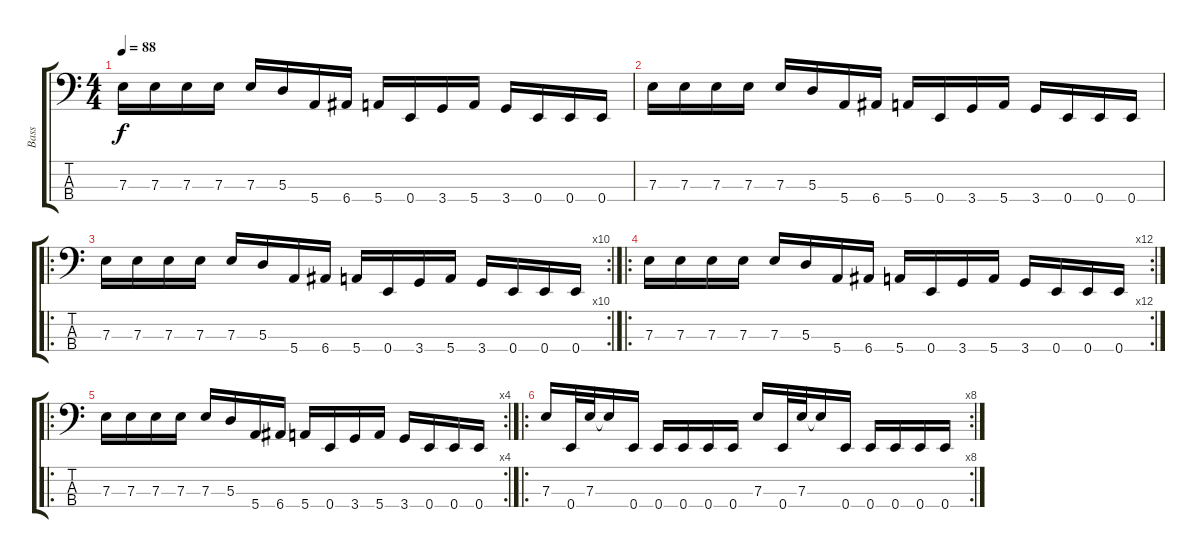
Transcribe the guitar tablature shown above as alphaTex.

\track ("Bass" "Bass") {instrument electricbassfinger}
\staff {score tabs}
\tuning (G2 D2 A1 E1) {hide}
\ts (4 4)
\tempo 88
\clef f4
\ks c
7.3.16{dy f} 7.3.16 7.3.16 7.3.16 7.3.16 5.3.16 5.4.16 6.4.16 5.4.16 0.4.16 3.4.16 5.4.16 3.4.16 0.4.16 0.4.16 0.4.16 |
7.3.16 7.3.16 7.3.16 7.3.16 7.3.16 5.3.16 5.4.16 6.4.16 5.4.16 0.4.16 3.4.16 5.4.16 3.4.16 0.4.16 0.4.16 0.4.16 |
\ro
\rc 10
7.3.16 7.3.16 7.3.16 7.3.16 7.3.16 5.3.16 5.4.16 6.4.16 5.4.16 0.4.16 3.4.16 5.4.16 3.4.16 0.4.16 0.4.16 0.4.16 |
\ro
\rc 12
7.3.16 7.3.16 7.3.16 7.3.16 7.3.16 5.3.16 5.4.16 6.4.16 5.4.16 0.4.16 3.4.16 5.4.16 3.4.16 0.4.16 0.4.16 0.4.16 |
\ro
\rc 4
7.3.16 7.3.16 7.3.16 7.3.16 7.3.16 5.3.16 5.4.16 6.4.16 5.4.16 0.4.16 3.4.16 5.4.16 3.4.16 0.4.16 0.4.16 0.4.16 |
\ro
\rc 8
7.3.16 0.4.32 7.3.32 7.3{t}.16 0.4.16 0.4.16 0.4.16 0.4.16 0.4.16 7.3.16 0.4.32 7.3.32 7.3{t}.16 0.4.16 0.4.16 0.4.16 0.4.16 0.4.16
